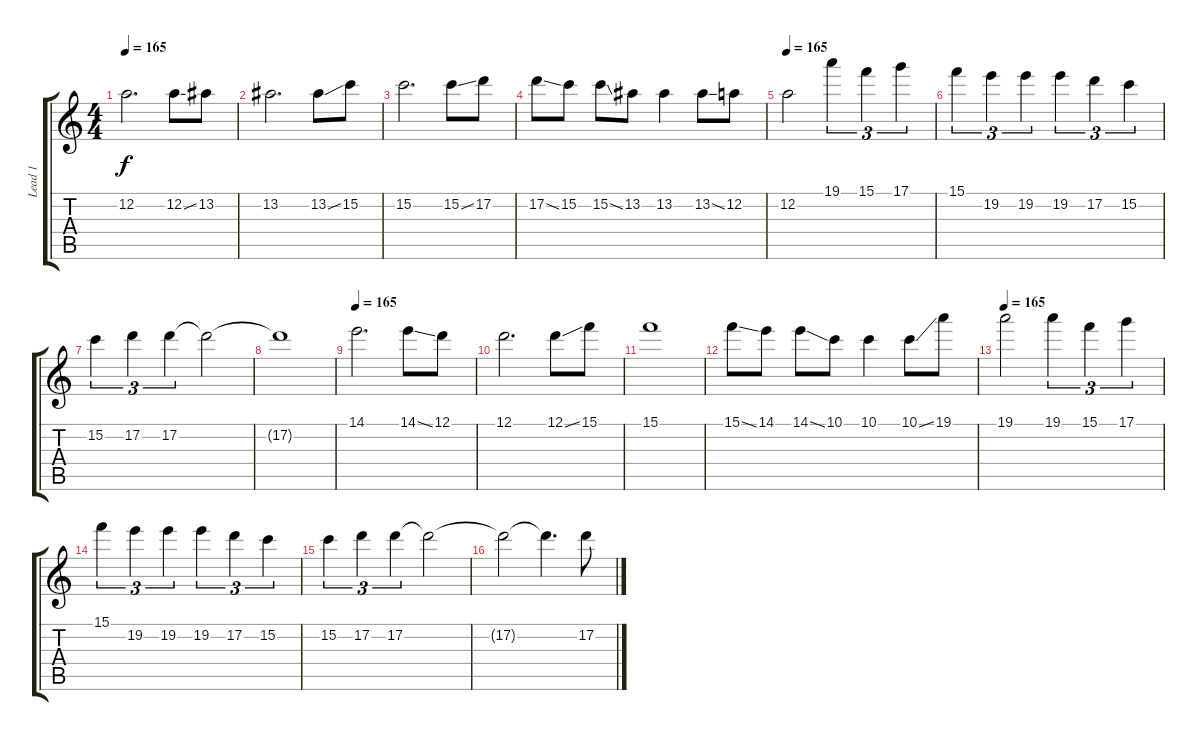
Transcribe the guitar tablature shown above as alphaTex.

\track ("Lead 1" "Lead 1") {instrument distortionguitar}
\staff {score tabs}
\tuning (D4 A3 F3 C3 G2 D2) {hide}
\ts (4 4)
\tempo 165
\clef g2
\ks c
12.2.2{d dy f} 12.2{ss}.8 13.2.8 |
13.2.2{d} 13.2{ss}.8 15.2.8 |
15.2.2{d} 15.2{ss}.8 17.2.8 |
17.2{ss}.8 15.2.8 15.2{ss}.8 13.2.8 13.2.4 13.2{ss}.8 12.2.8 |
\tempo 165
12.2.2 19.1.4{tu (3 2)} 15.1.4{tu (3 2)} 17.1.4{tu (3 2)} |
15.1.4{tu (3 2)} 19.2.4{tu (3 2)} 19.2.4{tu (3 2)} 19.2.4{tu (3 2)} 17.2.4{tu (3 2)} 15.2.4{tu (3 2)} |
15.2.4{tu (3 2)} 17.2.4{tu (3 2)} 17.2.4{tu (3 2)} 17.2{t}.2 |
17.2{t}.1 |
\tempo 165
14.1.2{d} 14.1{ss}.8 12.1.8 |
12.1.2{d} 12.1{ss}.8 15.1.8 |
15.1.1 |
15.1{ss}.8 14.1.8 14.1{ss}.8 10.1.8 10.1.4 10.1{ss}.8 19.1.8 |
\tempo 165
19.1.2 19.1.4{tu (3 2)} 15.1.4{tu (3 2)} 17.1.4{tu (3 2)} |
15.1.4{tu (3 2)} 19.2.4{tu (3 2)} 19.2.4{tu (3 2)} 19.2.4{tu (3 2)} 17.2.4{tu (3 2)} 15.2.4{tu (3 2)} |
15.2.4{tu (3 2)} 17.2.4{tu (3 2)} 17.2.4{tu (3 2)} 17.2{t}.2 |
17.2{t}.2 17.2{t}.4{d} 17.2.8
